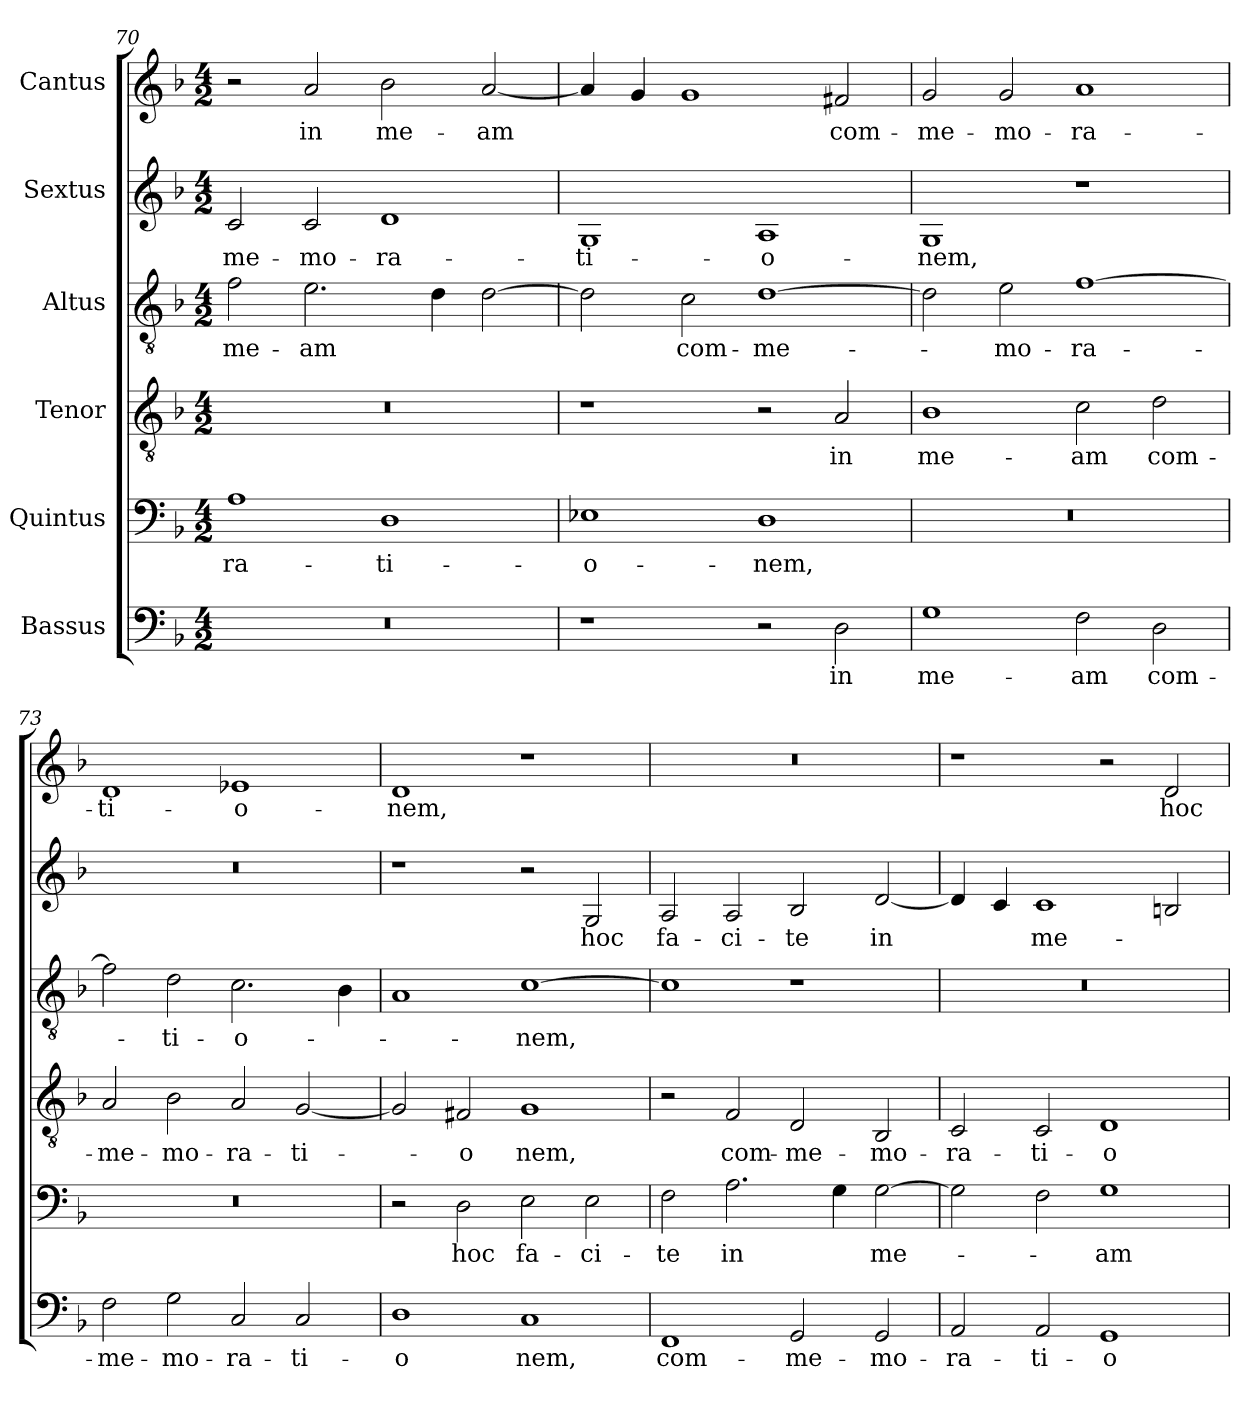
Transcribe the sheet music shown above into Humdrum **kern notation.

**kern	**text	**kern	**text	**kern	**text	**kern	**text	**kern	**text	**kern	**text
*part6	*part6	*part5	*part5	*part4	*part4	*part3	*part3	*part2	*part2	*part1	*part1
*staff6	*staff6	*staff5	*staff5	*staff4	*staff4	*staff3	*staff3	*staff2	*staff2	*staff1	*staff1
*I"Bassus	*	*I"Quintus	*	*I"Tenor	*	*I"Altus	*	*I"Sextus	*	*I"Cantus	*
*clefF4	*	*clefF4	*	*clefGv2	*	*clefGv2	*	*clefG2	*	*clefG2	*
*k[b-]	*	*k[b-]	*	*k[b-]	*	*k[b-]	*	*k[b-]	*	*k[b-]	*
*F:	*	*F:	*	*F:	*	*F:	*	*F:	*	*F:	*
*M4/2	*	*M4/2	*	*M4/2	*	*M4/2	*	*M4/2	*	*M4/2	*
=70	=70	=70	=70	=70	=70	=70	=70	=70	=70	=70	=70
!	!	!	!LO:LY:b	!	!	!	!LO:LY:b	!	!LO:LY:b	!	!
0r	.	1A	-ra-	0r	.	2f\	me-	2c/	-me-	2r	.
!	!	!	!	!	!	!	!LO:LY:b	!	!LO:LY:b	!	!LO:LY:b
.	.	.	.	.	.	2.e\	-am	2c/	-mo-	2a/	in
!	!	!	!LO:LY:b	!	!	!	!	!	!LO:LY:b	!	!LO:LY:b
.	.	1D	-ti-	.	.	.	.	1d	-ra-	2b-\	me-
.	.	.	.	.	.	4d\	.	.	.	.	.
!	!	!	!	!	!	!	!	!	!	!	!LO:LY:b
.	.	.	.	.	.	[2d\	.	.	.	[2a/	-am
!!LO:LB:g=z
=71	=71	=71	=71	=71	=71	=71	=71	=71	=71	=71	=71
!	!	!	!LO:LY:b	!	!	!	!	!	!LO:LY:b	!	!
1r	.	1E-X	-o-	1r	.	2d\]	.	1G	-ti-	4a/]	.
.	.	.	.	.	.	.	.	.	.	4g/	.
!	!	!	!	!	!	!	!LO:LY:b	!	!	!	!
.	.	.	.	.	.	2c\	com-	.	.	1g	.
!	!	!	!LO:LY:b	!	!	!	!LO:LY:b	!	!LO:LY:b	!	!
2r	.	1D	-nem,	2r	.	[1d	-me-	1A	-o-	.	.
!	!LO:LY:b	!	!	!	!LO:LY:b	!	!	!	!	!	!LO:LY:b
2D\	in	.	.	2A/	in	.	.	.	.	2f#X/	com-
=72	=72	=72	=72	=72	=72	=72	=72	=72	=72	=72	=72
!	!LO:LY:b	!	!	!	!LO:LY:b	!	!	!	!LO:LY:b	!	!LO:LY:b
1G	me-	0r	.	1B-	me-	2d\]	.	1G	-nem,	2g/	-me-
!	!	!	!	!	!	!	!LO:LY:b	!	!	!	!LO:LY:b
.	.	.	.	.	.	2e\	-mo-	.	.	2g/	-mo-
!	!LO:LY:b	!	!	!	!LO:LY:b	!	!LO:LY:b	!	!	!	!LO:LY:b
2F\	-am	.	.	2c\	-am	[1f	-ra-	1r	.	1a	-ra-
!	!LO:LY:b	!	!	!	!LO:LY:b	!	!	!	!	!	!
2D\	com-	.	.	2d\	com-	.	.	.	.	.	.
=73	=73	=73	=73	=73	=73	=73	=73	=73	=73	=73	=73
!	!LO:LY:b	!	!	!	!LO:LY:b	!	!	!	!	!	!LO:LY:b
2F\	-me-	0r	.	2A/	-me-	2f\]	.	0r	.	1d	-ti-
!	!LO:LY:b	!	!	!	!LO:LY:b	!	!LO:LY:b	!	!	!	!
2G\	-mo-	.	.	2B-\	-mo-	2d\	-ti-	.	.	.	.
!	!LO:LY:b	!	!	!	!LO:LY:b	!	!LO:LY:b	!	!	!	!LO:LY:b
2C/	-ra-	.	.	2A/	-ra-	2.c\	-o-	.	.	1e-X	-o-
!	!LO:LY:b	!	!	!	!LO:LY:b	!	!	!	!	!	!
2C/	-ti-	.	.	[2G/	-ti-	.	.	.	.	.	.
.	.	.	.	.	.	4B-\	.	.	.	.	.
=74	=74	=74	=74	=74	=74	=74	=74	=74	=74	=74	=74
!	!LO:LY:b	!	!	!	!	!	!	!	!	!	!LO:LY:b
1D	-o	2r	.	2G/]	.	1A	.	1r	.	1d	-nem,
!	!	!	!LO:LY:b	!	!LO:LY:b	!	!	!	!	!	!
.	.	2D\	hoc	2F#X/	-o	.	.	.	.	.	.
!	!LO:LY:b	!	!LO:LY:b	!	!LO:LY:b	!	!LO:LY:b	!	!	!	!
1C	nem,	2E\	fa-	1G	nem,	[1c	-nem,	2r	.	1r	.
!	!	!	!LO:LY:b	!	!	!	!	!	!LO:LY:b	!	!
.	.	2E\	-ci-	.	.	.	.	2G/	hoc	.	.
!!LO:PB:g=z
=75	=75	=75	=75	=75	=75	=75	=75	=75	=75	=75	=75
!	!LO:LY:b	!	!LO:LY:b	!	!	!	!	!	!LO:LY:b	!	!
1FF	com-	2F\	-te	2r	.	1c]	.	2A/	fa-	0r	.
!	!	!	!LO:LY:b	!	!LO:LY:b	!	!	!	!LO:LY:b	!	!
.	.	2.A\	in	2F/	com-	.	.	2A/	-ci-	.	.
!	!LO:LY:b	!	!	!	!LO:LY:b	!	!	!	!LO:LY:b	!	!
2GG/	-me-	.	.	2D/	-me-	1r	.	2B-/	-te	.	.
.	.	4G\	.	.	.	.	.	.	.	.	.
!	!LO:LY:b	!	!LO:LY:b	!	!LO:LY:b	!	!	!	!LO:LY:b	!	!
2GG/	-mo-	[2G\	me-	2BB-/	-mo-	.	.	[2d/	in	.	.
=76	=76	=76	=76	=76	=76	=76	=76	=76	=76	=76	=76
!	!LO:LY:b	!	!	!	!LO:LY:b	!	!	!	!	!	!
2AA/	-ra-	2G\]	.	2C/	-ra-	0r	.	4d/]	.	1r	.
.	.	.	.	.	.	.	.	4c/	.	.	.
!	!LO:LY:b	!	!	!	!LO:LY:b	!	!	!	!LO:LY:b	!	!
2AA/	-ti-	2F\	.	2C/	-ti-	.	.	1c	me-	.	.
!	!LO:LY:b	!	!LO:LY:b	!	!LO:LY:b	!	!	!	!	!	!
1GG	-o	1G	-am	1D	-o	.	.	.	.	2r	.
!	!	!	!	!	!	!	!	!	!	!	!LO:LY:b
.	.	.	.	.	.	.	.	2Bn/	.	2d/	hoc
=	=	=	=	=	=	=	=	=	=	=	=
*-	*-	*-	*-	*-	*-	*-	*-	*-	*-	*-	*-
